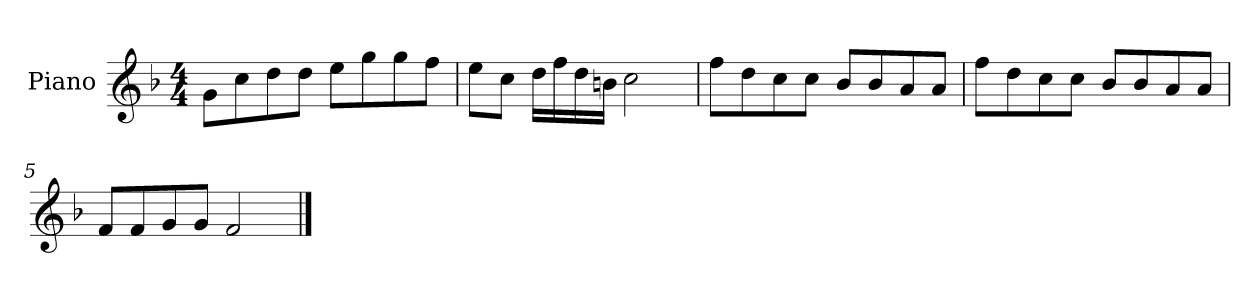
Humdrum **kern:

**kern
*part1
*staff1
*I"Piano
*I'P-no
*clefG2
*k[b-]
*M4/4
*MM90
=1
8g\L
8cc\
8dd\
8dd\J
8ee\L
8gg\
8gg\
8ff\J
=2
8ee\L
8cc\J
16dd\LL
16ff\
16dd\
16bn\JJ
2cc\
=3
8ff\L
8dd\
8cc\
8cc\J
8b-/L
8b-/
8a/
8a/J
=4
8ff\L
8dd\
8cc\
8cc\J
8b-/L
8b-/
8a/
8a/J
=5
8f/L
8f/
8g/
8g/J
2f/
==
*-
